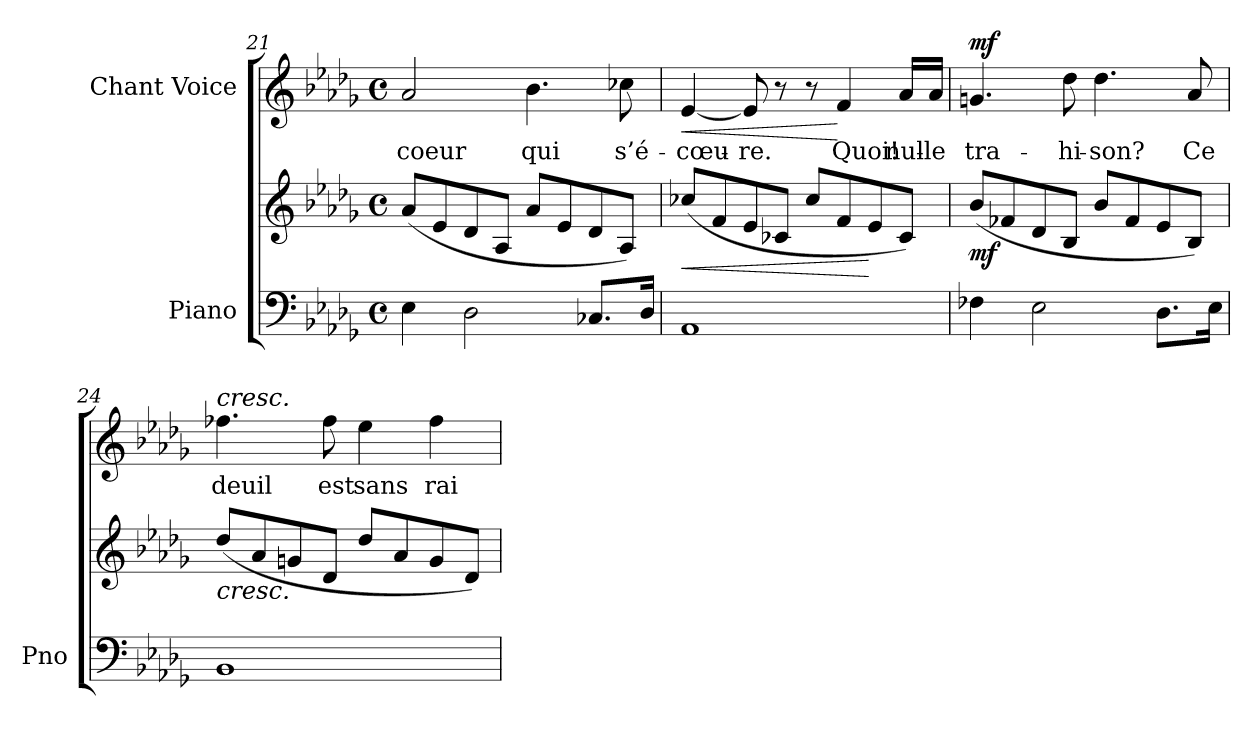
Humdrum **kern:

**kern	**kern	**dynam	**kern	**text	**dynam
*part2	*part2	*part2	*part1	*part1	*part1
*staff3	*staff2	*staff2/3	*staff1	*staff1	*staff1
*I"Piano	*	*	*I"Chant               Voice	*	*
*I'Pno	*	*	*	*	*
*clefF4	*clefG2	*	*clefG2	*	*
*k[b-e-a-d-g-]	*k[b-e-a-d-g-]	*	*k[b-e-a-d-g-]	*	*
*M4/4	*M4/4	*	*M4/4	*	*
*met(c)	*met(c)	*	*met(c)	*	*
=21	=21	=21	=21	=21	=21
4E-\	(8a-/L	.	2a-/	coeur	.
.	8e-/	.	.	.	.
2D-\	8d-/	.	.	.	.
.	8A-/J	.	.	.	.
.	8a-/L	.	4.b-\	qui	.
.	8e-/	.	.	.	.
8.C-X/L	8d-/	.	.	.	.
.	8A-/J)	.	8cc-X\	s’é-	.
16D-/Jk	.	.	.	.	.
=22	=22	=22	=22	=22	=22
!	!	!LO:HP:b	!	!	!LO:HP:b
1AA-	(8cc-X/L	<	[4e-/	-cœu-	<
.	8f/	.	.	.	.
.	8e-/	.	8e-/]	-re.	.
.	8c-X/J	.	8r	.	.
.	8cc-/L	.	8r	.	.
.	8f/	.	4f/	Quoi!	[
.	8e-/	[	.	.	.
.	8c-/J)	.	16a-/LL	nul-	.
.	.	.	16a-/JJ	-le	.
=23	=23	=23	=23	=23	=23
!	!	!LO:DY:b	!	!	!LO:DY:a
4F-X\	(8b-/L	mf	4.gn/	tra-	mf
.	8f-X/	.	.	.	.
2E-\	8d-/	.	.	.	.
.	8B-/J	.	8dd-\	-hi-	.
.	8b-/L	.	4.dd-\	-son?	.
.	8f-/	.	.	.	.
8.D-\L	8e-/	.	.	.	.
.	8B-/J)	.	8a-/	Ce	.
16E-\Jk	.	.	.	.	.
=24	=24	=24	=24	=24	=24
!	!	!	!LO:TX:a:i:t=cresc.	!	!
!	!LO:TX:b:i:t=cresc.	!	!	!	!
1BB-	(8dd-/L	.	4.ff-X\	deuil	.
.	8a-/	.	.	.	.
.	8gn/	.	.	.	.
.	8d-/J	.	8ff-\	est	.
.	8dd-/L	.	4ee-\	sans	.
.	8a-/	.	.	.	.
.	8g/	.	4ff-\	rai-	.
.	8d-/J)	.	.	.	.
=	=	=	=	=	=
*-	*-	*-	*-	*-	*-
